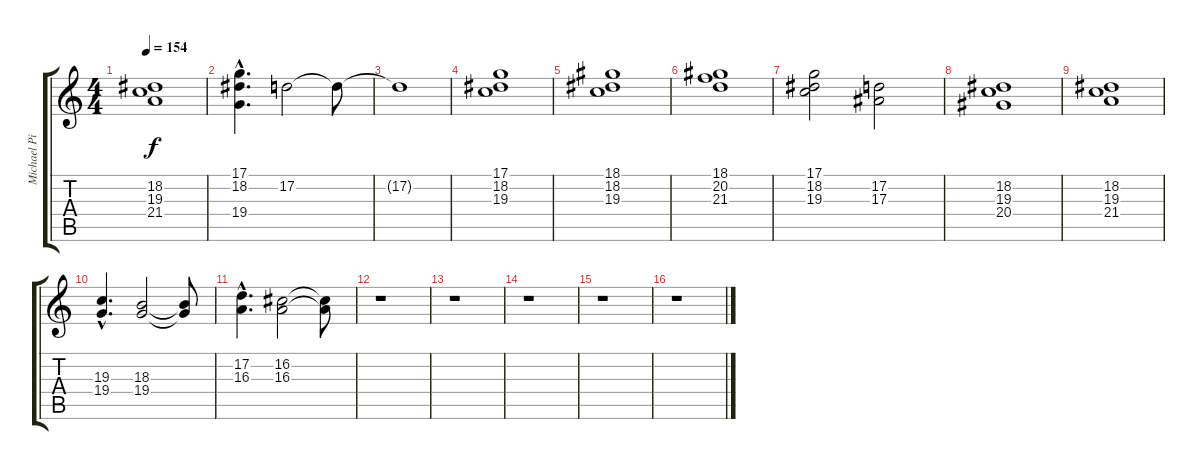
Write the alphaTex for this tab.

\track ("Michael Pinnella" "Michael Pi") {instrument synthstrings1}
\staff {score tabs}
\tuning (D4 A3 F3 C3 G2 D2) {hide}
\ts (4 4)
\tempo 154
\clef g2
\ks c
(18.2 19.3 21.4).1{dy f} |
(17.1 18.2{hac} 19.4).4{d} 17.2.2 17.2{t}.8 |
17.2{t}.1 |
(17.1 18.2 19.3).1 |
(18.1 18.2 19.3).1 |
(18.1 20.2 21.3).1 |
(17.1 18.2 19.3).2 (17.2 17.3).2 |
(18.2 19.3 20.4).1 |
(18.2 19.3 21.4).1 |
(19.3{hac} 19.4{hac}).4{d} (18.3 19.4).2 (18.3{t} 19.4{t}).8 |
(17.2{hac} 16.3{hac}).4{d} (16.2 16.3).2 (16.2{t} 16.3{t}).8 |
r.1 |
r.1 |
r.1 |
r.1 |
r.1
